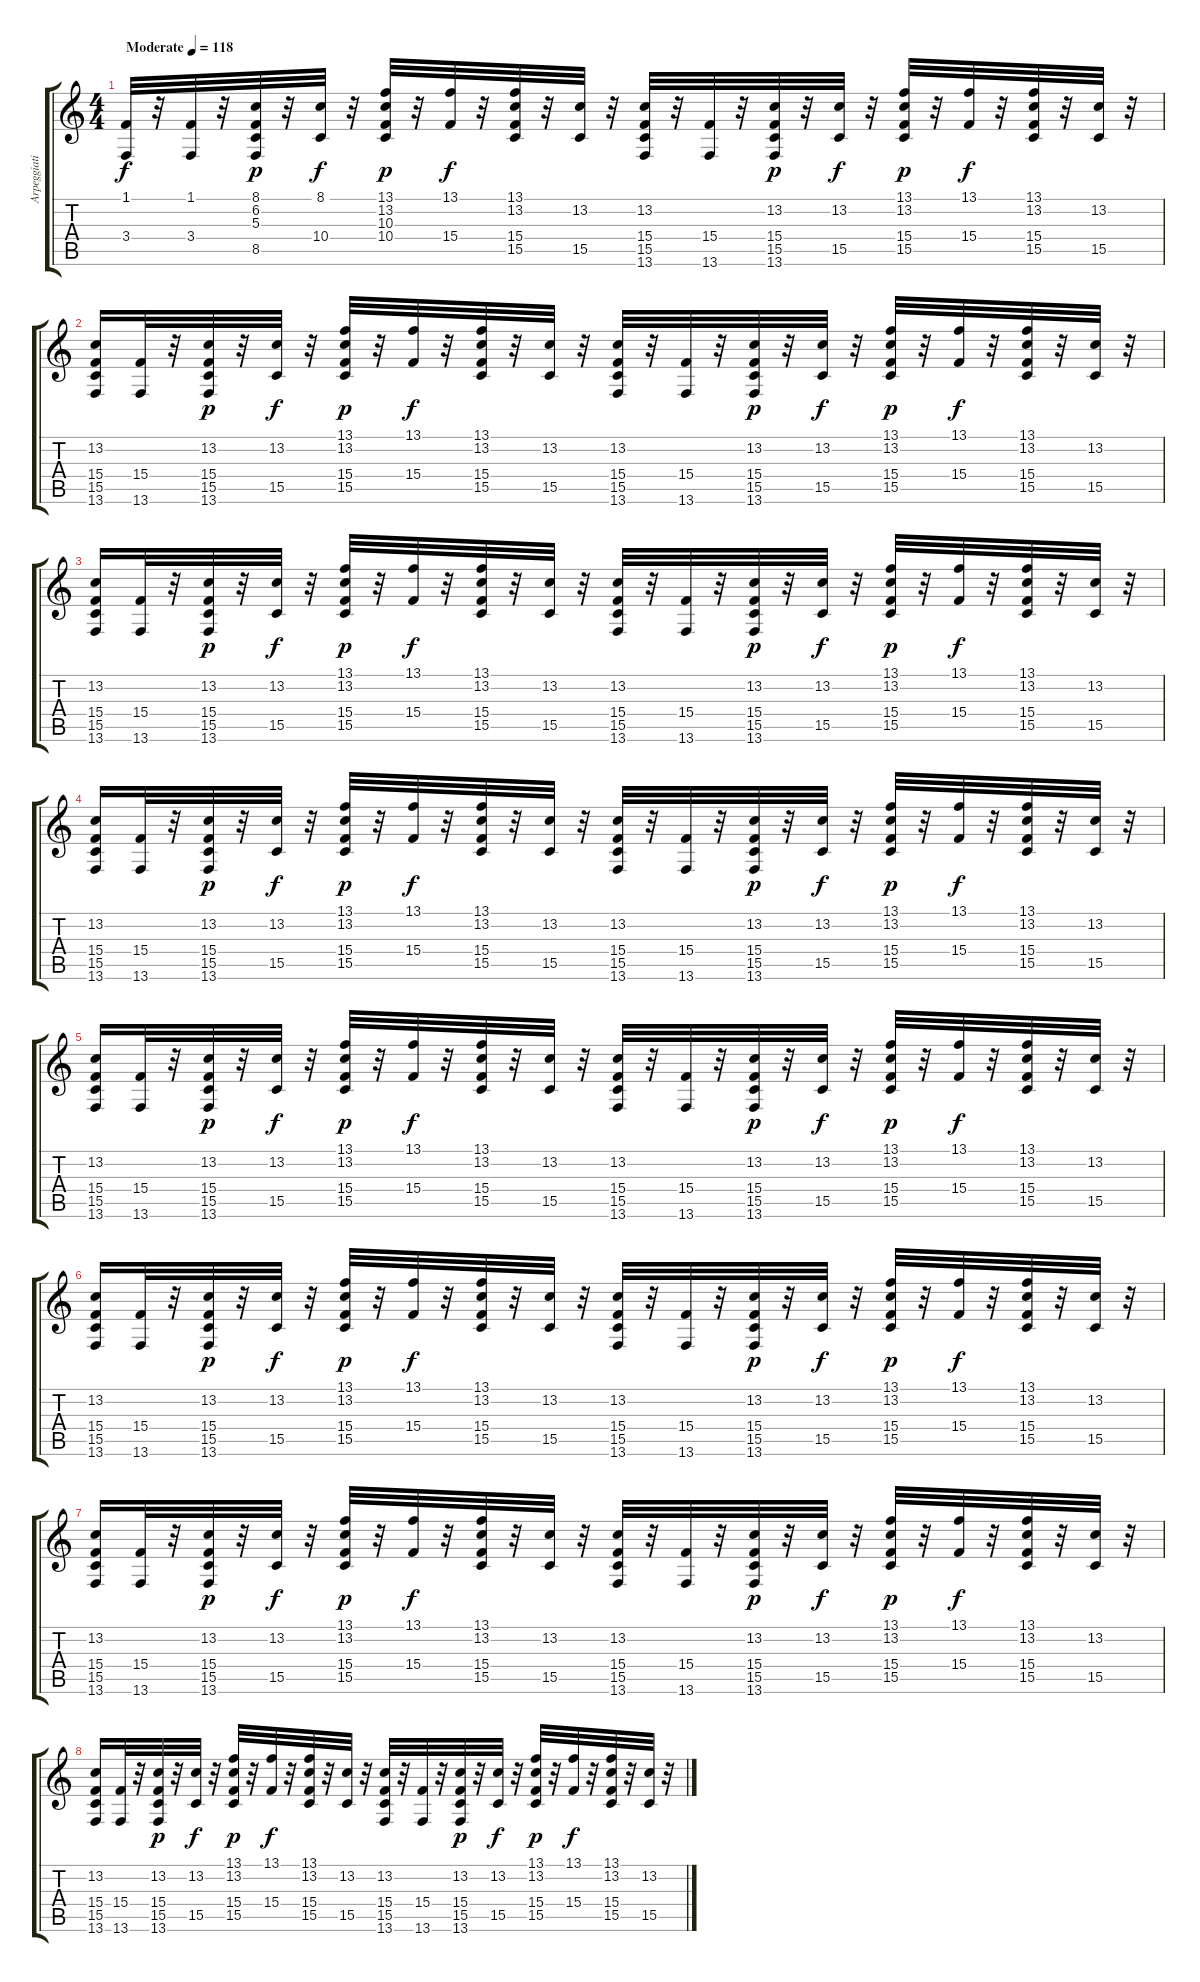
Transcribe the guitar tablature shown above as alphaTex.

\track ("Arpeggiation" "Arpeggiati") {instrument flute}
\staff {score tabs}
\tuning (E4 B3 G3 D3 A2 E2) {hide}
\ts (4 4)
\tempo (118 "Moderate")
\clef g2
\ks c
(1.1 3.4).32{dy f instrument flute} r.32 (1.1 3.4).32 r.32 (8.1 6.2 5.3 8.5).32{dy p} r.32 (8.1 10.4).32{dy f} r.32 (13.1 13.2 10.3 10.4).32{dy p} r.32 (13.1 15.4).32{dy f} r.32 (13.1 13.2 15.4 15.5).32 r.32 (13.2 15.5).32 r.32 (13.2 15.4 15.5 13.6).32 r.32 (15.4 13.6).32 r.32 (13.2 15.4 15.5 13.6).32{dy p} r.32 (13.2 15.5).32{dy f} r.32 (13.1 13.2 15.4 15.5).32{dy p} r.32 (13.1 15.4).32{dy f} r.32 (13.1 13.2 15.4 15.5).32 r.32 (13.2 15.5).32 r.32 |
(13.2 15.4 15.5 13.6).16 (15.4 13.6).32 r.32 (13.2 15.4 15.5 13.6).32{dy p} r.32 (13.2 15.5).32{dy f} r.32 (13.1 13.2 15.4 15.5).32{dy p} r.32 (13.1 15.4).32{dy f} r.32 (13.1 13.2 15.4 15.5).32 r.32 (13.2 15.5).32 r.32 (13.2 15.4 15.5 13.6).32 r.32 (15.4 13.6).32 r.32 (13.2 15.4 15.5 13.6).32{dy p} r.32 (13.2 15.5).32{dy f} r.32 (13.1 13.2 15.4 15.5).32{dy p} r.32 (13.1 15.4).32{dy f} r.32 (13.1 13.2 15.4 15.5).32 r.32 (13.2 15.5).32 r.32 |
(13.2 15.4 15.5 13.6).16 (15.4 13.6).32 r.32 (13.2 15.4 15.5 13.6).32{dy p} r.32 (13.2 15.5).32{dy f} r.32 (13.1 13.2 15.4 15.5).32{dy p} r.32 (13.1 15.4).32{dy f} r.32 (13.1 13.2 15.4 15.5).32 r.32 (13.2 15.5).32 r.32 (13.2 15.4 15.5 13.6).32 r.32 (15.4 13.6).32 r.32 (13.2 15.4 15.5 13.6).32{dy p} r.32 (13.2 15.5).32{dy f} r.32 (13.1 13.2 15.4 15.5).32{dy p} r.32 (13.1 15.4).32{dy f} r.32 (13.1 13.2 15.4 15.5).32 r.32 (13.2 15.5).32 r.32 |
(13.2 15.4 15.5 13.6).16 (15.4 13.6).32 r.32 (13.2 15.4 15.5 13.6).32{dy p} r.32 (13.2 15.5).32{dy f} r.32 (13.1 13.2 15.4 15.5).32{dy p} r.32 (13.1 15.4).32{dy f} r.32 (13.1 13.2 15.4 15.5).32 r.32 (13.2 15.5).32 r.32 (13.2 15.4 15.5 13.6).32 r.32 (15.4 13.6).32 r.32 (13.2 15.4 15.5 13.6).32{dy p} r.32 (13.2 15.5).32{dy f} r.32 (13.1 13.2 15.4 15.5).32{dy p} r.32 (13.1 15.4).32{dy f} r.32 (13.1 13.2 15.4 15.5).32 r.32 (13.2 15.5).32 r.32 |
(13.2 15.4 15.5 13.6).16 (15.4 13.6).32 r.32 (13.2 15.4 15.5 13.6).32{dy p} r.32 (13.2 15.5).32{dy f} r.32 (13.1 13.2 15.4 15.5).32{dy p} r.32 (13.1 15.4).32{dy f} r.32 (13.1 13.2 15.4 15.5).32 r.32 (13.2 15.5).32 r.32 (13.2 15.4 15.5 13.6).32 r.32 (15.4 13.6).32 r.32 (13.2 15.4 15.5 13.6).32{dy p} r.32 (13.2 15.5).32{dy f} r.32 (13.1 13.2 15.4 15.5).32{dy p} r.32 (13.1 15.4).32{dy f} r.32 (13.1 13.2 15.4 15.5).32 r.32 (13.2 15.5).32 r.32 |
(13.2 15.4 15.5 13.6).16 (15.4 13.6).32 r.32 (13.2 15.4 15.5 13.6).32{dy p} r.32 (13.2 15.5).32{dy f} r.32 (13.1 13.2 15.4 15.5).32{dy p} r.32 (13.1 15.4).32{dy f} r.32 (13.1 13.2 15.4 15.5).32 r.32 (13.2 15.5).32 r.32 (13.2 15.4 15.5 13.6).32 r.32 (15.4 13.6).32 r.32 (13.2 15.4 15.5 13.6).32{dy p} r.32 (13.2 15.5).32{dy f} r.32 (13.1 13.2 15.4 15.5).32{dy p} r.32 (13.1 15.4).32{dy f} r.32 (13.1 13.2 15.4 15.5).32 r.32 (13.2 15.5).32 r.32 |
(13.2 15.4 15.5 13.6).16 (15.4 13.6).32 r.32 (13.2 15.4 15.5 13.6).32{dy p} r.32 (13.2 15.5).32{dy f} r.32 (13.1 13.2 15.4 15.5).32{dy p} r.32 (13.1 15.4).32{dy f} r.32 (13.1 13.2 15.4 15.5).32 r.32 (13.2 15.5).32 r.32 (13.2 15.4 15.5 13.6).32 r.32 (15.4 13.6).32 r.32 (13.2 15.4 15.5 13.6).32{dy p} r.32 (13.2 15.5).32{dy f} r.32 (13.1 13.2 15.4 15.5).32{dy p} r.32 (13.1 15.4).32{dy f} r.32 (13.1 13.2 15.4 15.5).32 r.32 (13.2 15.5).32 r.32 |
(13.2 15.4 15.5 13.6).16 (15.4 13.6).32 r.32 (13.2 15.4 15.5 13.6).32{dy p} r.32 (13.2 15.5).32{dy f} r.32 (13.1 13.2 15.4 15.5).32{dy p} r.32 (13.1 15.4).32{dy f} r.32 (13.1 13.2 15.4 15.5).32 r.32 (13.2 15.5).32 r.32 (13.2 15.4 15.5 13.6).32 r.32 (15.4 13.6).32 r.32 (13.2 15.4 15.5 13.6).32{dy p} r.32 (13.2 15.5).32{dy f} r.32 (13.1 13.2 15.4 15.5).32{dy p} r.32 (13.1 15.4).32{dy f} r.32 (13.1 13.2 15.4 15.5).32 r.32 (13.2 15.5).32 r.32
